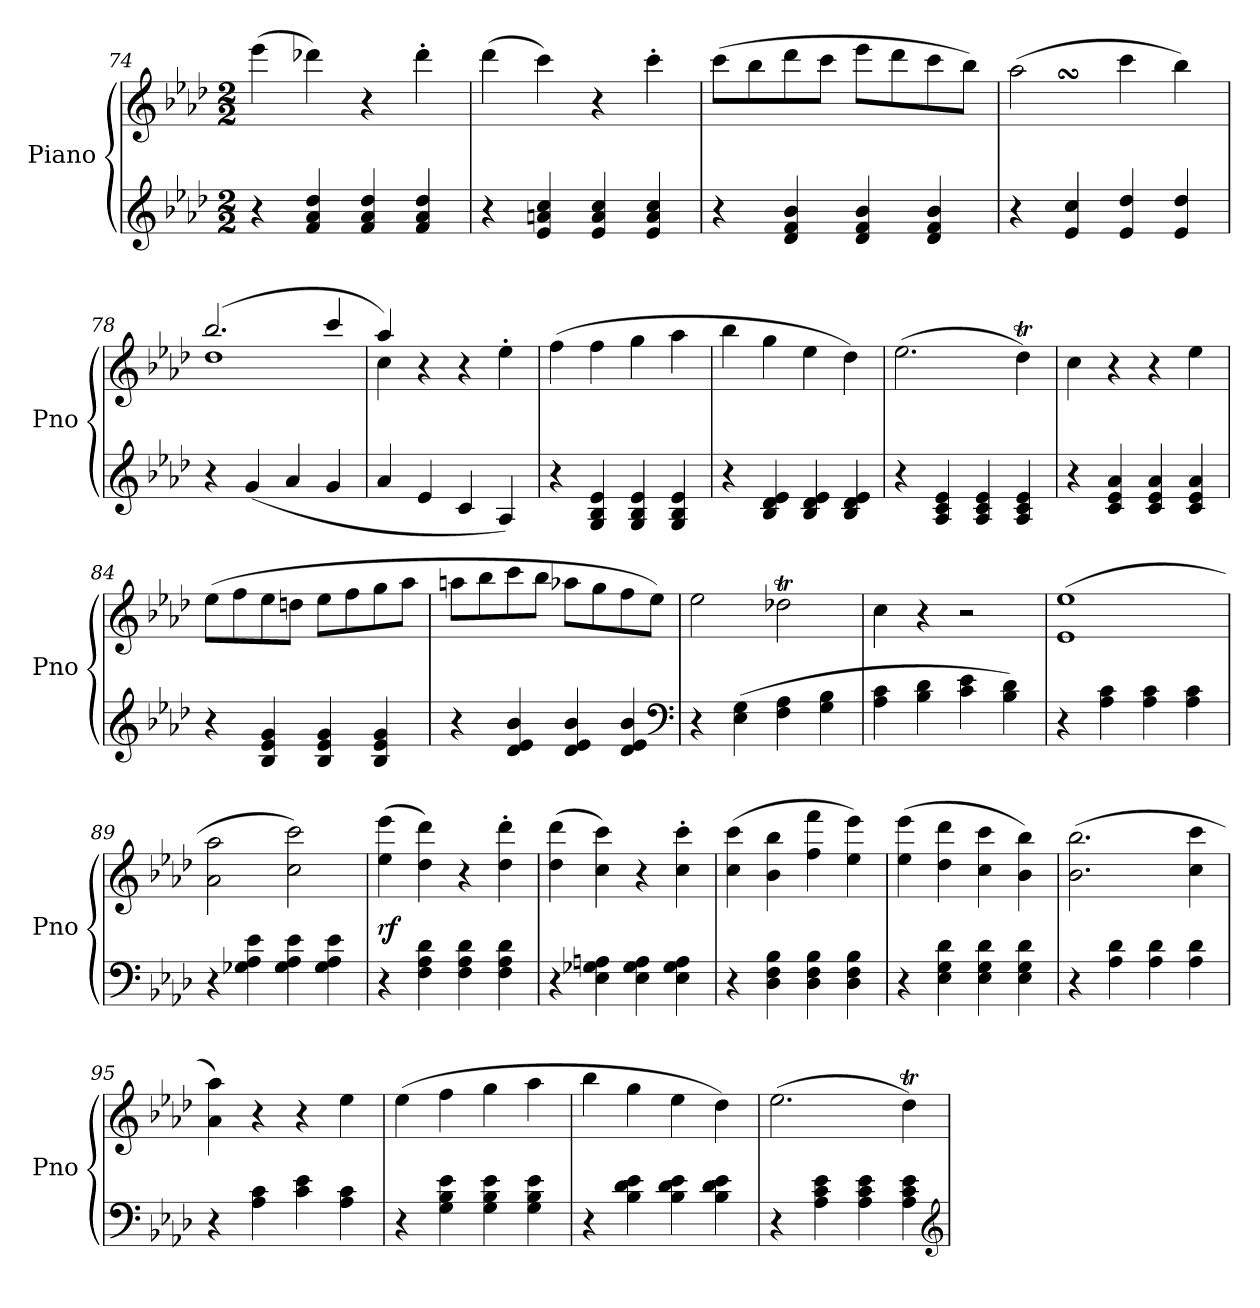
**kern	**kern	**dynam
*part1	*part1	*part1
*staff2	*staff1	*staff1/2
*I"Piano	*	*
*I'Pno	*	*
*clefG2	*clefG2	*
*k[b-e-a-d-]	*k[b-e-a-d-]	*
*f:	*f:	*
*M2/2	*M2/2	*
=74	=74	=74
4r	(4eee-\	.
4f/ 4a-/ 4dd-/	4ddd-X\)	.
4f/ 4a-/ 4dd-/	4r	.
4f/ 4a-/ 4dd-/	4ddd-'\	.
=75	=75	=75
4r	(4ddd-\	.
4e-/ 4an/ 4cc/	4ccc\)	.
4e-/ 4a/ 4cc/	4r	.
4e-/ 4a/ 4cc/	4ccc'\	.
=76	=76	=76
4r	(8ccc\L	.
.	8bb-\	.
4d-/ 4f/ 4b-/	8ddd-\	.
.	8ccc\J	.
4d-/ 4f/ 4b-/	8eee-\L	.
.	8ddd-\	.
4d-/ 4f/ 4b-/	8ccc\	.
.	8bb-\J)	.
=77	=77	=77
4r	(2aa-SSs\	.
4e-/ 4cc/	.	.
4e-/ 4dd-/	4ccc\	.
4e-/ 4dd-/	4bb-\)	.
=78	=78	=78
*	*^	*
4r	(2.bb-/	1dd-	.
(4g/	.	.	.
4a-/	.	.	.
4g/	4ccc/	.	.
=79	=79	=79	=79
4a-/	4aa-/)	4cc\	.
4e-/	2.ryy	4r	.
4c/	.	4r	.
4A-/)	.	4ee-'\	.
*	*v	*v	*
=80	=80	=80
4r	(4ff\	.
4G/ 4B-/ 4e-/	4ff\	.
4G/ 4B-/ 4e-/	4gg\	.
4G/ 4B-/ 4e-/	4aa-\	.
=81	=81	=81
4r	4bb-\	.
4B-/ 4d-/ 4e-/	4gg\	.
4B-/ 4d-/ 4e-/	4ee-\	.
4B-/ 4d-/ 4e-/	4dd-\)	.
=82	=82	=82
4r	(2.ee-\	.
4A-/ 4c/ 4e-/	.	.
4A-/ 4c/ 4e-/	.	.
4A-/ 4c/ 4e-/	4dd-T\)	.
=83	=83	=83
4r	4cc\	.
4c/ 4e-/ 4a-/	4r	.
4c/ 4e-/ 4a-/	4r	.
4c/ 4e-/ 4a-/	4ee-\	.
=84	=84	=84
4r	(8ee-\L	.
.	8ff\	.
4B-/ 4e-/ 4g/	8ee-\	.
.	8ddn\J	.
4B-/ 4e-/ 4g/	8ee-\L	.
.	8ff\	.
4B-/ 4e-/ 4g/	8gg\	.
.	8aa-\J	.
=85	=85	=85
4r	8aan\L	.
.	8bb-\	.
4d-/ 4e-/ 4b-/	8ccc\	.
.	8bb-\J	.
4d-/ 4e-/ 4b-/	8aa-X\L	.
.	8gg\	.
4d-/ 4e-/ 4b-/	8ff\	.
.	8ee-\J)	.
*clefF4	*	*
=86	=86	=86
4r	2ee-\	.
(4E-\ 4G\	.	.
4F\ 4A-\	2dd-XT\	.
4G\ 4B-\	.	.
=87	=87	=87
4A-\ 4c\	4cc\	.
4B-\ 4d-\	4r	.
4c\ 4e-\	2r	.
4B-\ 4d-\)	.	.
=88	=88	=88
4r	(>1e- 1ee-	.
4A-\ 4c\	.	.
4A-\ 4c\	.	.
4A-\ 4c\	.	.
=89	=89	=89
4r	2a-\ 2aa-\	.
4G-X\ 4A-\ 4e-\	.	.
4G-\ 4A-\ 4e-\	2cc\ 2ccc\)	.
4G-\ 4A-\ 4e-\	.	.
=90	=90	=90
4r	(4ee-\ 4eee-\	rf
4F\ 4A-\ 4d-\	4dd-\ 4ddd-\)	.
4F\ 4A-\ 4d-\	4r	.
4F\ 4A-\ 4d-\	4dd-'\ 4ddd-'\	.
=91	=91	=91
4r	(4dd-\ 4ddd-\	.
4E-\ 4G-X\ 4An\	4cc\ 4ccc\)	.
4E-\ 4G-\ 4A\	4r	.
4E-\ 4G-\ 4A\	4cc'\ 4ccc'\	.
=92	=92	=92
4r	(4cc\ 4ccc\	.
4D-\ 4F\ 4B-\	4b-\ 4bb-\	.
4D-\ 4F\ 4B-\	4ff\ 4fff\	.
4D-\ 4F\ 4B-\	4ee-\ 4eee-\)	.
=93	=93	=93
4r	(4ee-\ 4eee-\	.
4E-\ 4G\ 4d-\	4dd-\ 4ddd-\	.
4E-\ 4G\ 4d-\	4cc\ 4ccc\	.
4E-\ 4G\ 4d-\	4b-\ 4bb-\)	.
=94	=94	=94
4r	(2.b-\ 2.bb-\	.
4A-\ 4d-\	.	.
4A-\ 4d-\	.	.
4A-\ 4d-\	4cc\ 4ccc\	.
=95	=95	=95
4r	4a-\ 4aa-\)	.
4A-\ 4c\	4r	.
4c\ 4e-\	4r	.
4A-\ 4c\	4ee-\	.
=96	=96	=96
4r	(4ee-\	.
4G\ 4B-\ 4e-\	4ff\	.
4G\ 4B-\ 4e-\	4gg\	.
4G\ 4B-\ 4e-\	4aa-\	.
=97	=97	=97
4r	4bb-\	.
4B-\ 4d-\ 4e-\	4gg\	.
4B-\ 4d-\ 4e-\	4ee-\	.
4B-\ 4d-\ 4e-\	4dd-\)	.
=98	=98	=98
4r	(2.ee-\	.
4A-\ 4c\ 4e-\	.	.
4A-\ 4c\ 4e-\	.	.
4A-\ 4c\ 4e-\	4dd-T\)	.
*clefG2	*	*
=	=	=
*-	*-	*-
